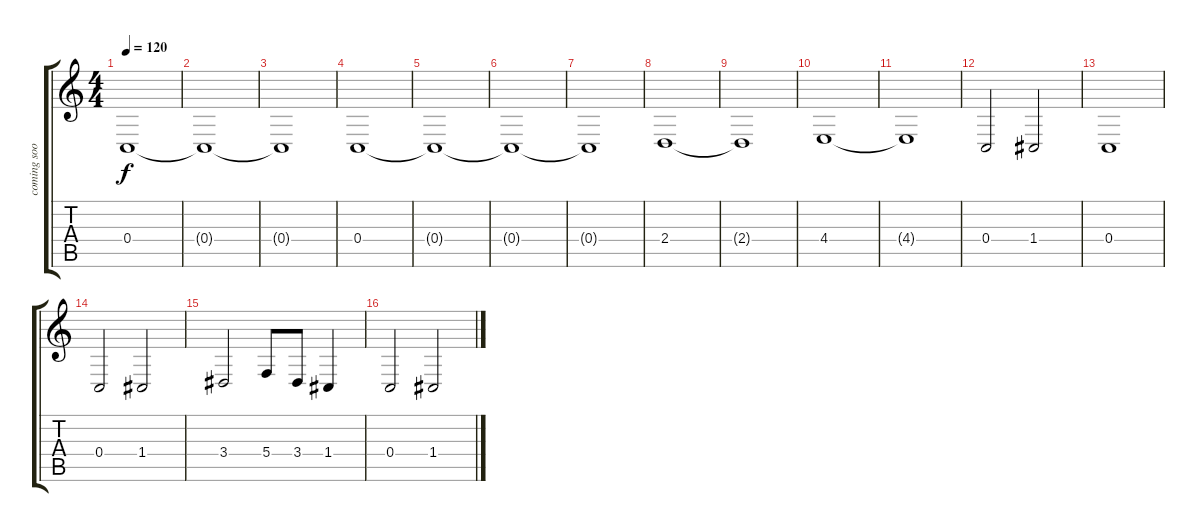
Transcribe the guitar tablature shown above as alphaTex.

\track ("coming soon" "coming soo") {instrument stringensemble1}
\staff {score tabs}
\tuning (D4 A3 F3 C3 G2 C2) {hide}
\ts (4 4)
\tempo 120
\clef g2
\ks c
0.4{t}.1{dy f} |
0.4{t}.1 |
0.4{t}.1 |
0.4.1 |
0.4{t}.1 |
0.4{t}.1 |
0.4{t}.1 |
2.4.1 |
2.4{t}.1 |
4.4.1 |
4.4{t}.1 |
0.4.2 1.4.2 |
0.4.1 |
0.4.2 1.4.2 |
3.4.2 5.4.8 3.4.8 1.4.4 |
0.4.2 1.4.2
